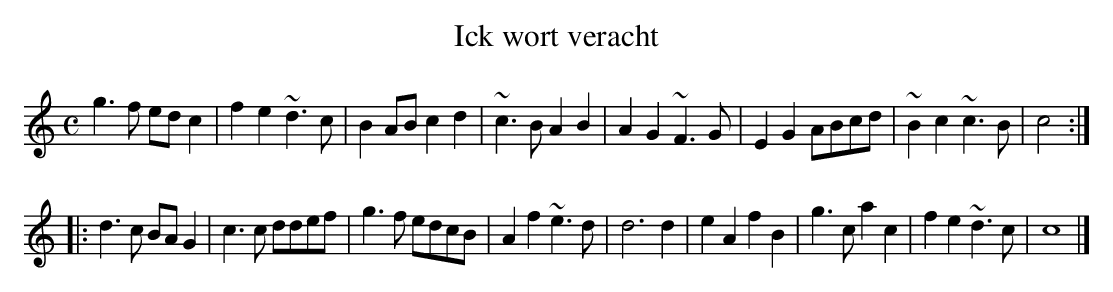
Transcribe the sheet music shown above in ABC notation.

X:1
T:Ick wort veracht
M:C
K:Cmaj
g3f edc2|f2e2~d3c|B2ABc2d2|~c3BA2B2|A2G2~F3G|E2G2ABcd|~B2c2~c3B|c4:|
|:d3c BAG2|c3c ddef|g3f edcB|A2f2~e3d|d6d2|e2A2f2B2|g3ca2c2|f2e2~d3c|c8|]
